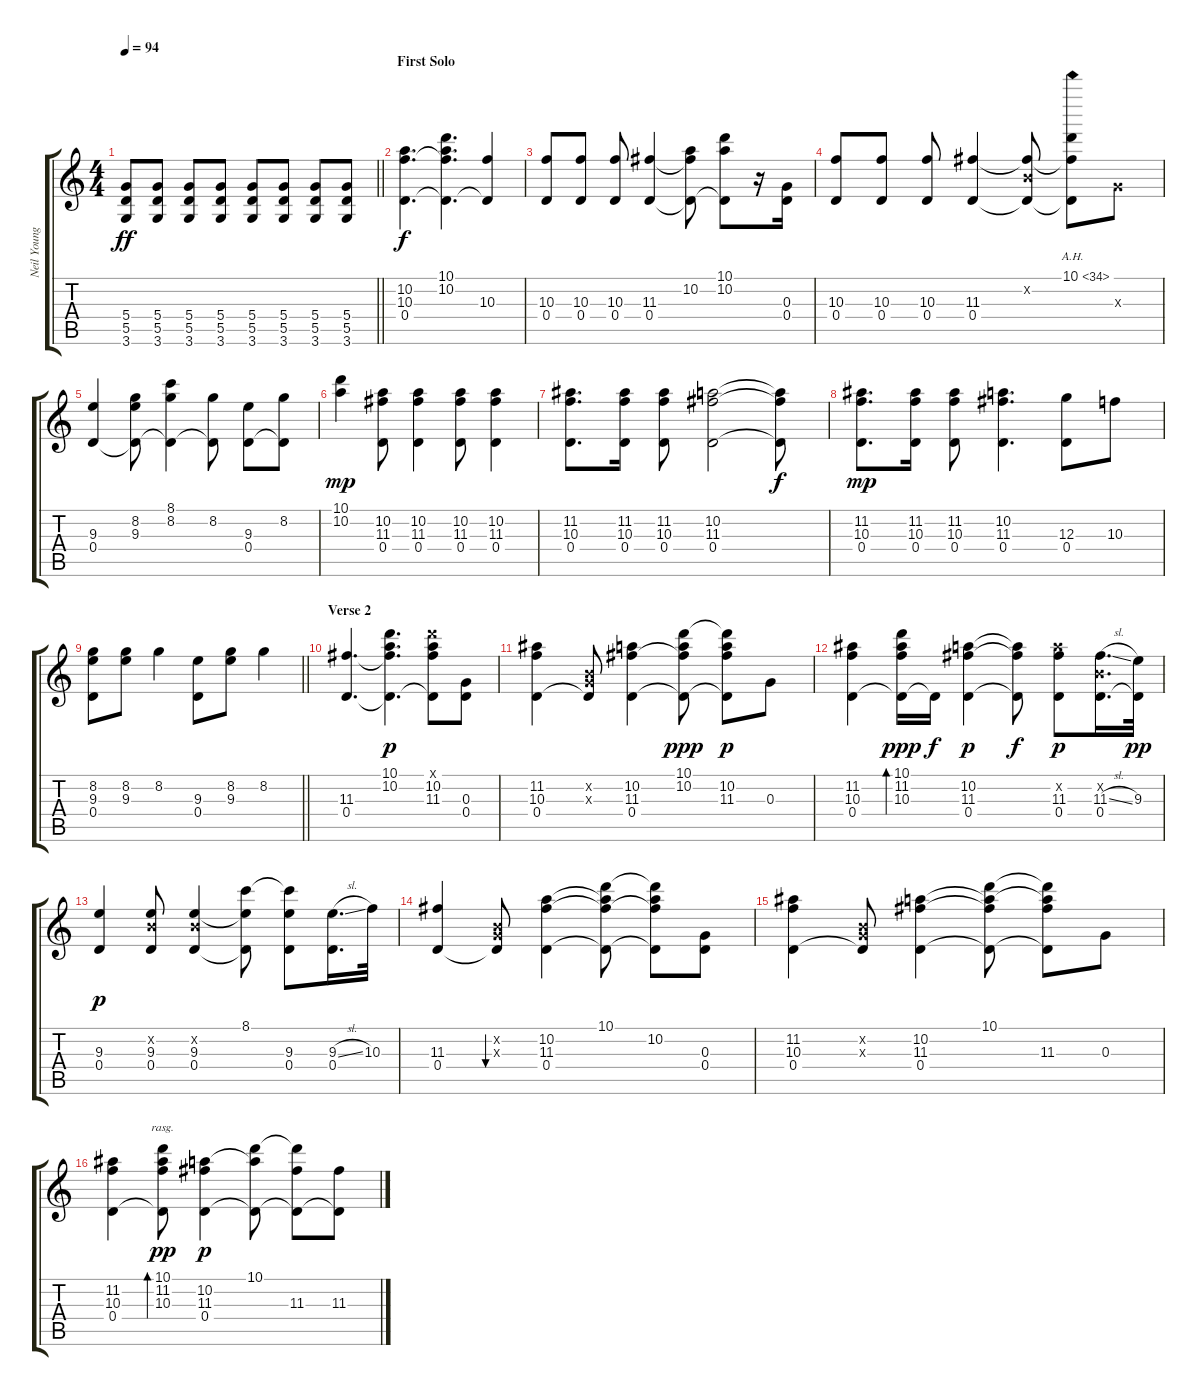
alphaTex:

\track ("Neil Young (Rythm)" "Neil Young") {instrument electricguitarjazz}
\staff {score tabs}
\tuning (E4 B3 G3 D3 A2 E2) {hide}
\ts (4 4)
\tempo 94
\clef g2
\barLineRight lightlight
\ks c
(5.4 5.5 3.6).8{dy ff} (5.4 5.5 3.6).8 (5.4 5.5 3.6).8 (5.4 5.5 3.6).8 (5.4 5.5 3.6).8 (5.4 5.5 3.6).8 (5.4 5.5 3.6).8 (5.4 5.5 3.6).8 |
\section ("" "First Solo")
(10.2 10.3 0.4).4{d dy f} (10.1 10.2 10.3{t} 0.4{t}).4{d} (10.3 0.4{t}).4 |
(10.3 0.4).8 (10.3 0.4).8 (10.3 0.4).8 (11.3 0.4).4 (10.2 11.3{t} 0.4{t}).8 (10.1 10.2 0.4{t}).8 r.16 (0.3 0.4).16 |
(10.3 0.4).8 (10.3 0.4).8 (10.3 0.4).8 (11.3 0.4).4 (0.2{x} 11.3{t} 0.4{t}).8 (10.1{ah 24} 11.3{t} 0.4{t}).8 0.3{x}.8 |
(9.3 0.4).4 (8.2 9.3 0.4{t}).8 (8.1 8.2 0.4{t}).4 (8.2 0.4{t}).8 (9.3 0.4).8 (8.2 0.4{t}).8 |
(10.1 10.2).4{dy mp} (10.2 11.3 0.4).8 (10.2 11.3 0.4).4 (10.2 11.3 0.4).8 (10.2 11.3 0.4).4 |
(11.2 10.3 0.4).8{d} (11.2 10.3 0.4).16 (11.2 10.3 0.4).8 (10.2 11.3 0.4).2 (10.2{t} 11.3{t} 0.4{t}).8{dy f} |
(11.2 10.3 0.4).8{d dy mp} (11.2 10.3 0.4).16 (11.2 10.3 0.4).8 (10.2 11.3 0.4).4{d} (12.3 0.4).8 10.3.8 |
\barLineRight lightlight
(8.2 9.3 0.4).8 (8.2 9.3).8 8.2.4 (9.3 0.4).8 (8.2 9.3).8 8.2.4 |
\section ("" "Verse 2")
(11.3 0.4).4{d} (10.1 10.2 11.3{t} 0.4{t}).4{d dy p} (10.1{x} 10.2 11.3 0.4{t}).8 (0.3 0.4).8 |
(11.2 10.3 0.4).4 (0.2{x} 0.3{x} 0.4{t}).8 (10.2 11.3 0.4).4 (10.1 10.2 11.3{t} 0.4{t}).8{dy ppp} (10.1{t} 10.2 11.3 0.4{t}).8{dy p} 0.3.8 |
(11.2 10.3 0.4).4 (10.1 11.2 10.3 0.4{t}).16{bd 120 dy ppp} 0.4{t}.16{dy f} (10.2 11.3 0.4).4{dy p} (10.2{t} 11.3{t} 0.4{t}).8{dy f} (10.2{x} 11.3 0.4).8{dy p} (0.2{x} 11.3{sl} 0.4).16{d} (9.3 0.4{t}).32{dy pp} |
(9.3 0.4).4{dy p} (0.2{x} 9.3 0.4).8 (0.2{x} 9.3 0.4).4 (8.1 9.3{t} 0.4{t}).8 (8.1{t} 9.3 0.4).8 (9.3{sl} 0.4).16{d} 10.3.32 |
(11.3 0.4).4 (0.2{x} 0.3{x} 0.4{t}).8{bu 60} (10.2 11.3 0.4).4 (10.1 10.2{t} 11.3{t} 0.4{t}).8 (10.1{t} 10.2 11.3{t} 0.4{t}).8 (0.3 0.4).8 |
(11.2 10.3 0.4).4 (0.2{x} 0.3{x} 0.4{t}).8 (10.2 11.3 0.4).4 (10.1 10.2{t} 11.3{t} 0.4{t}).8 (10.1{t} 10.2{t} 11.3 0.4{t}).8 0.3.8 |
(11.2 10.3 0.4).4 (10.1 11.2 10.3 0.4{t}).8{bd 120 rasg ii dy pp} (10.2 11.3 0.4).4{dy p} (10.1 10.2{t} 0.4{t}).8 (10.1{t} 11.3 0.4{t}).8 (11.3{sl} 0.4{t}).8
